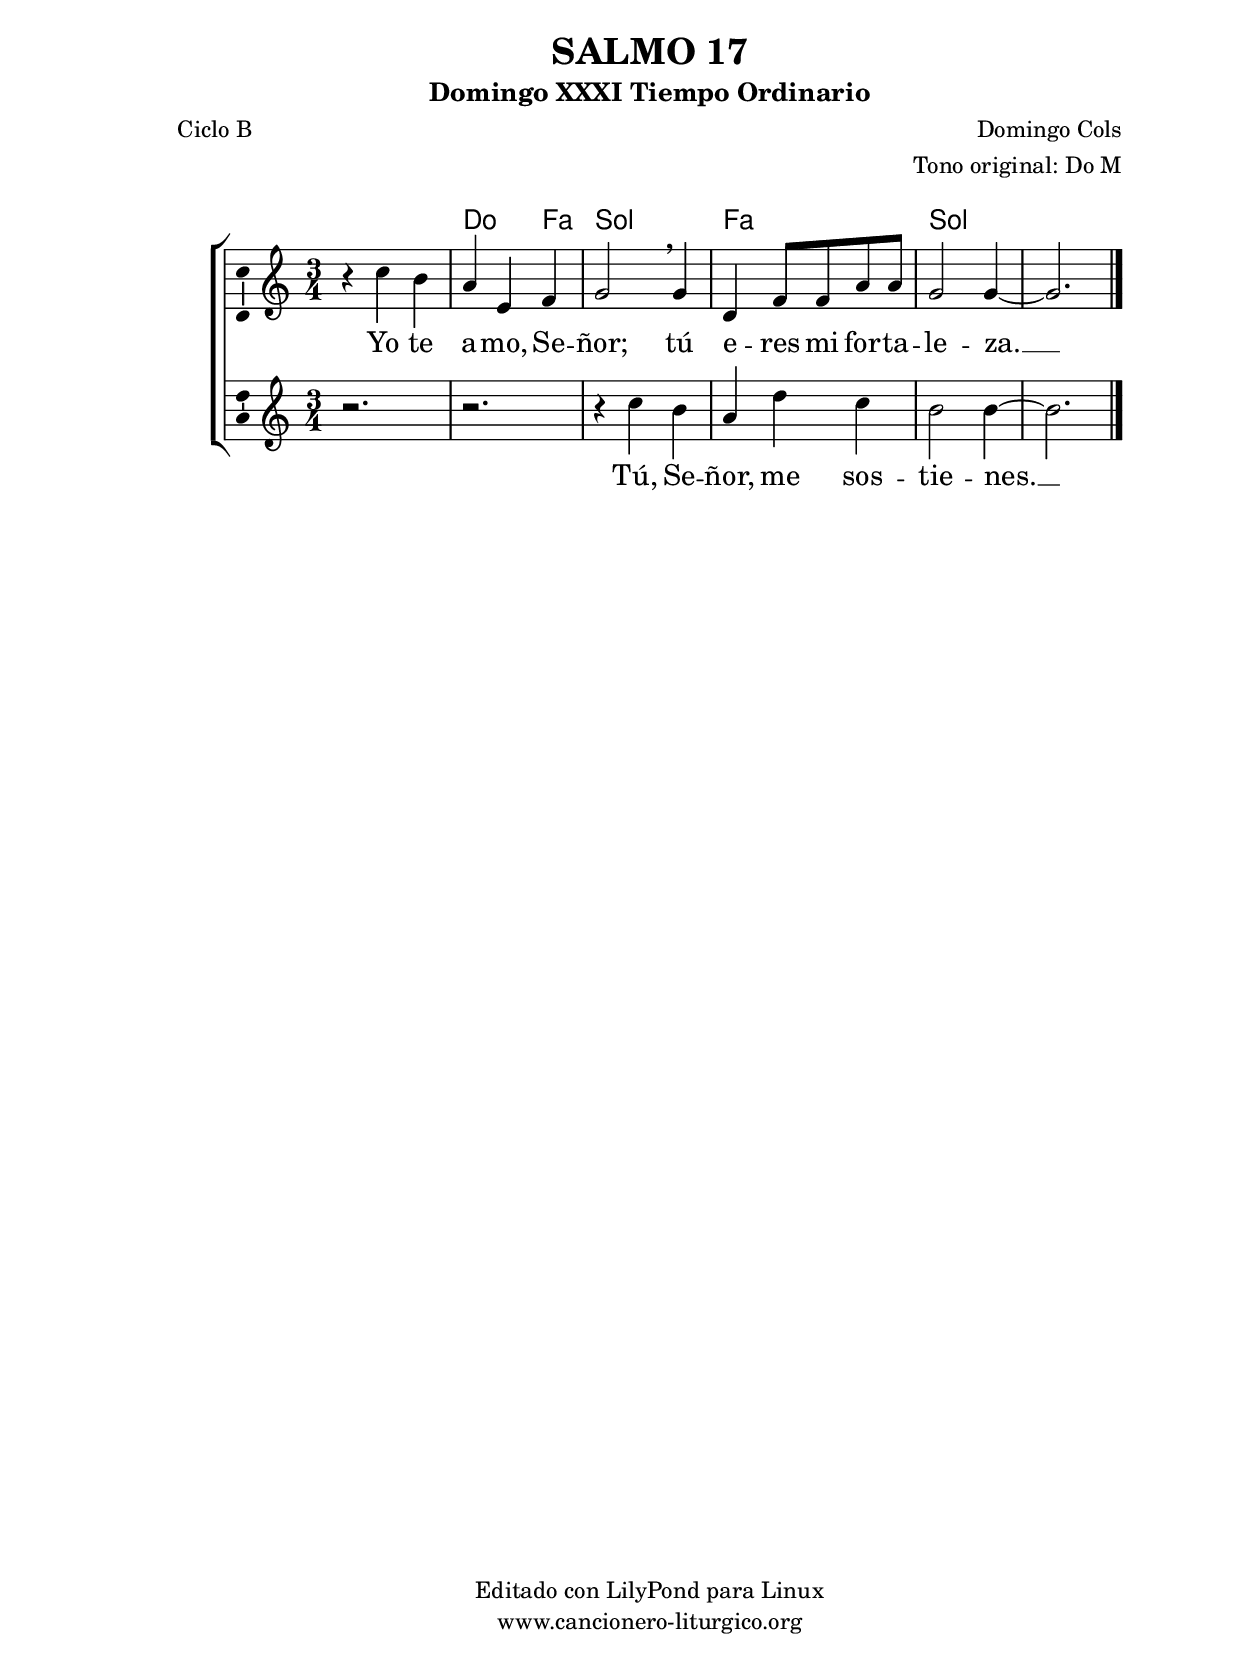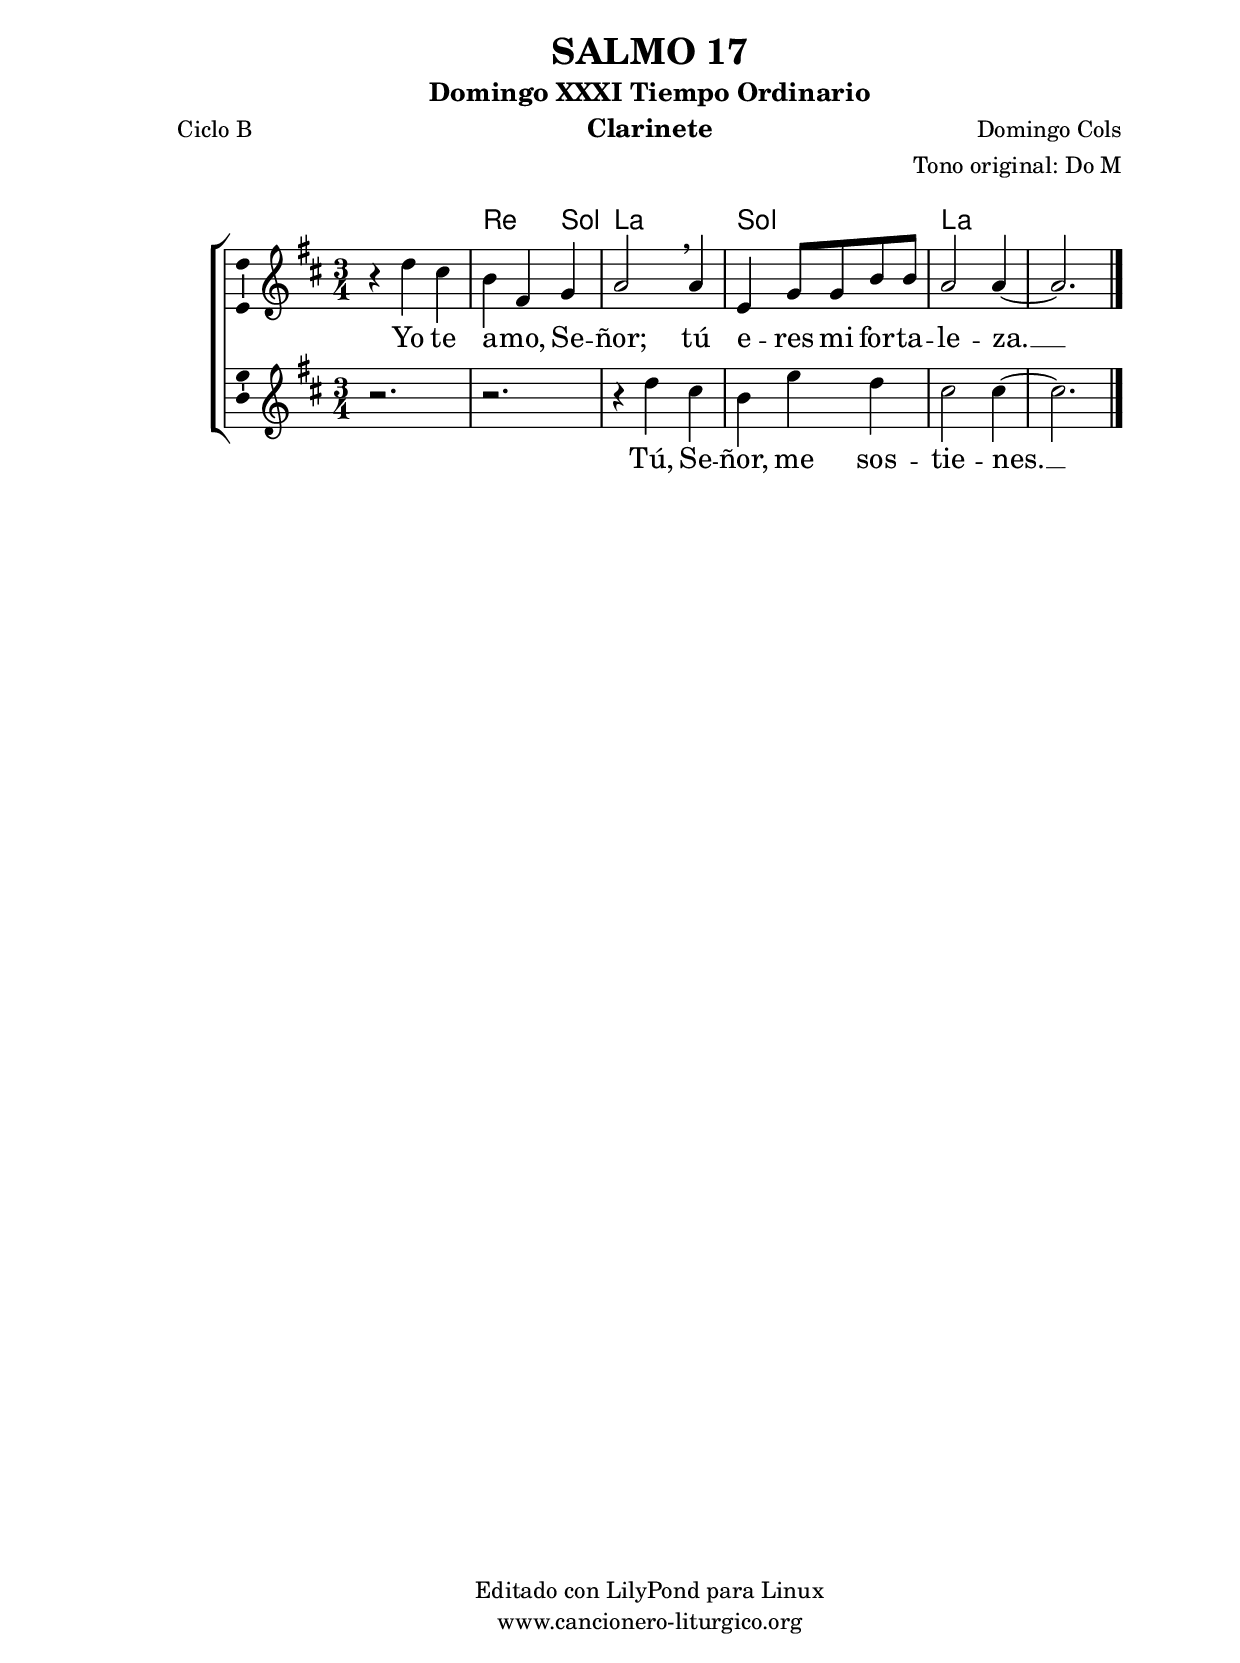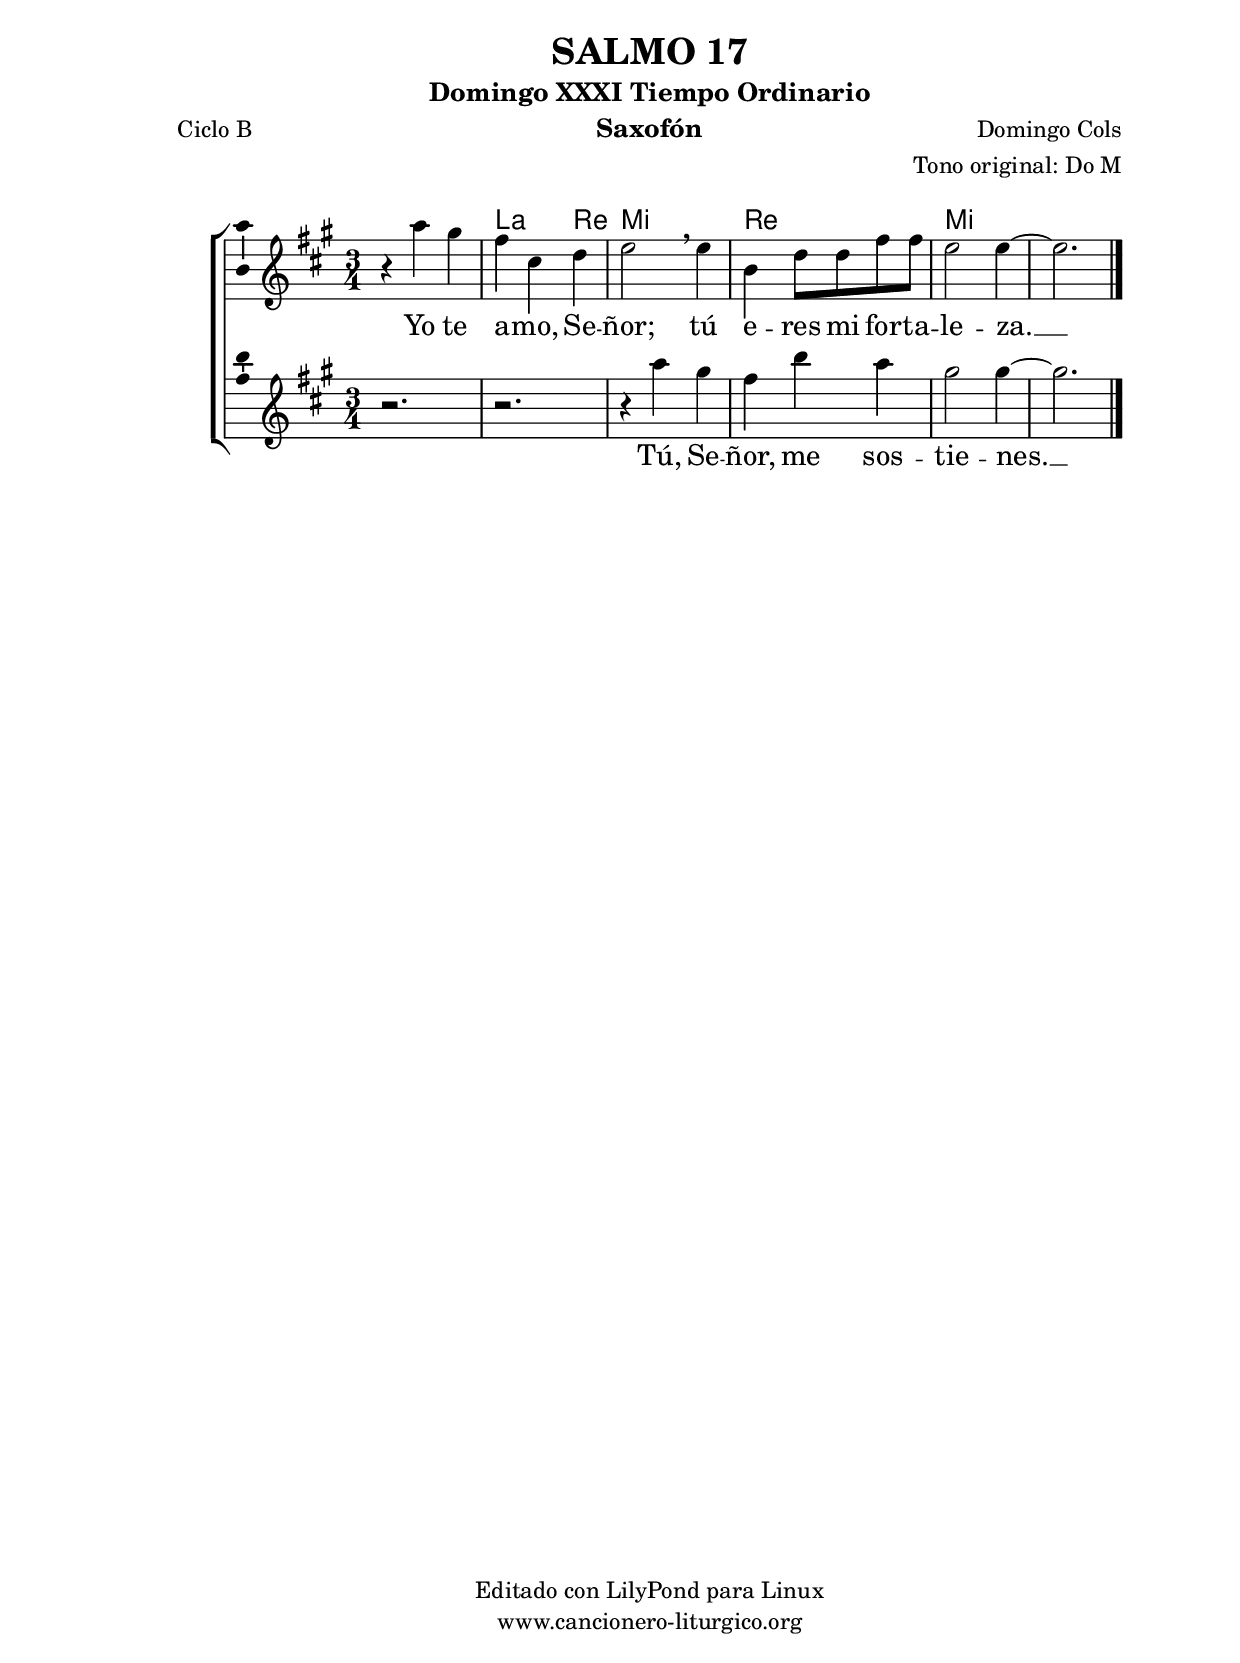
%
%para convertir .midi en .wav:
%timidity filename.midi -Ow -o finename.wav
%
%
%Para convertir de .wav a .mp3:
%lame -h -m j filename.wav
%
%
%para escuchar el midi:
%timidity nombrefichero.midi
%


%versión de lilypond para la que se ha escrito esta partitura:
\version "2.16.0"

	%Tamaño papel
	#(set-default-paper-size "a4")
	%Tamaño partitura
	#(set-global-staff-size 20)
	%No responde al pulsar sobre una nota
	#(ly:set-option 'point-and-click #f)

%parámetros del encabezamiento:
\header {
	title = "SALMO 17"
	subtitle = "Domingo XXXI Tiempo Ordinario"
	composer = "Domingo Cols"
	poet = "Ciclo B"
	meter = ""
	arranger = "Tono original: Do M"
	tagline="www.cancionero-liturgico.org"
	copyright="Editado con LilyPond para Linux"
	tiempo = "Ordinario"
	usos = "Salmo"
	letra = "Yo te amo, Señor; tú eres mi fortaleza."
	}

%parámetros asociados al papel:
\paper  {
	oddHeaderMarkup = \markup {\fill-line { \on-the-fly #not-first-page \fromproperty #'header:title \on-the-fly #not-first-page \fromproperty #'header:composer }}
	evenHeaderMarkup = \markup {\fill-line { \fromproperty #'header:composer \fromproperty #'header:title }}
	#(set-paper-size "a4")
	print-page-number = ##f
	first-page-number = 1
	print-first-page-number = ##f
%	head-separation = 3.0 \cm
	top-margin = 2.0 \cm
	bottom-margin = 0.5\cm
%%%	bottom-margin = -1.0\cm
	left-margin = 3.0 \cm
	line-width = 16.0 \cm 
	indent = 8\mm
	interscoreline = 2.\mm
	between-system-space = 15\mm
%	para que las partituras no llenen la hoja:
	ragged-bottom = ##t
%	idem para la última hoja:
	ragged-last-bottom = ##f
%	para que las partituras llenen el ancho del papel:
	ragged-last = ##f
	after-title-space = 2.5 \cm
%page-count=1
%system-count=8

	%Flexible Vertical Spacing
%	markup-markup-spacing =
%	#'((basic-distance . 15) (minimum-distance . 15) (padding . 3))
	markup-system-spacing =
	#'((basic-distance . 15) (minimum-distance . 15) (padding . 3))
	system-system-spacing =
	#'((basic-distance . 15) (minimum-distance . 15) (padding . 3))
	score-system-spacing =
	#'((basic-distance . 15) (minimum-distance . 15) (padding . 5))
%	top-system-spacing = % header
%	#'((basic-distance . 8) (minimum-distance . 0) (padding . 3))
%	top-markup-spacing =
%	#'((basic-distance . 20) (minimum-distance . 20) (padding . 3))
	last-bottom-spacing = % footer
	#'((basic-distance . 5) (minimum-distance . 5) (padding . 3))
%	score-markup-spacing =
%	#'((basic-distance . 16) (minimum-distance . 13) (padding . 3))

	}


%parámetros que afectan a toda la partitura:
global =  {
	%clave de sol (G):
	\clef G
	%armadura:
%	\transpose c ees
	\key c \major
	\tempo 4=100
	\set Score.tempoHideNote = ##t
	}


acordes = {
	\italianChords
	\chordmode {
%	\transpose c ees
{
s2.
c2 f4 g2. f2. g

	}
	}
}


melodia = 
{
%	\transpose c ees
	\relative c''{
	\time 3/4

r4 c4 b
a4 e f
g2 \breathe g4
d4 f8 f a a
g2 g4~
g2.

	\bar "|."
	}
	}

melodiados = 
{
%	\transpose c ees
	\relative c''{
	\time 3/4

r2.
r2.
r4 c4 b
a d c
b2 b4~
b2.

	\bar "|."
	}
	}


texto = \lyricmode {
Yo te a -- mo, Se -- ñor; tú e -- res mi for -- ta -- le -- za. __

	}

textodos = \lyricmode {
Tú, Se -- ñor, me sos -- tie -- nes. __

	}


acordesStaff = \context ChordNames = acordesStaff <<
	\set chordChanges = ##t
	\acordes
	>>


vozStaff = \context Voice = vozStaff
\with {\consists "Ambitus_engraver"}
<<
%	\set Staff.instrumentName = ""
%	\set Staff.shortInstrumentName = ""
%	\set Staff.midiInstrument = #"clarinet"
%	\set Staff.midiInstrument = #"cello"
%	\set Staff.midiInstrument = #"flute"
	\set Staff.midiInstrument = #"electric guitar (jazz)"
%	\set Staff.midiInstrument = #"english horn"
%	\set Staff.midiInstrument = #"violin"
%	\set Staff.midiInstrument = #"glockenspiel"
	\set Staff.midiMinimumVolume = #0.7
	\set Staff.midiMaximumVolume = #0.9
	\global
	\melodia
	>>

vozdosStaff = \context Voice = vozdosStaff
\with {\consists "Ambitus_engraver"}
<<
%	\set Staff.instrumentName = "Clarinete 1"
%	\set Staff.shortInstrumentName = "C"
%%%%%%%%	\override Staff.StaffSymbol #'staff-space = #(magstep -0.35)
	\set Staff.midiInstrument = #"english horn"
	\set Staff.midiMinimumVolume = #0.4
	\set Staff.midiMaximumVolume = #0.5
	\global
	\melodiados
	>>


textoStaff = \context Lyrics = textoStaff <<
	\lyricsto vozStaff \texto
	>>

textodosStaff = \context Lyrics = textodosStaff <<
	\lyricsto vozdosStaff \textodos
	>>

\book {
	\score {
		\context ChoirStaff {
%			\override StaffGroup.SystemStartBracket #'collapse-height = #1
%			\override Score.SystemStartBar #'collapse-height = #1
			<<
			\acordesStaff
			\vozStaff
			\textoStaff
			\vozdosStaff
			\textodosStaff
			>>
			}
		\layout {
	    		\context {
				\Lyrics
				\override LyricText #'font-size = #2
				}
	   		 \context {
				\Score
				%fontSize = #3
				\override StaffSymbol #'staff-space = #(magstep +3)
				%\override Beam #'thickness = #0.55
				%\override SpacingSpanner #'spacing-increment = #1.0
				%\override Slur #'height-limit = #1.5
				}
			}
		}
	\score {
		\unfoldRepeats
		\context ChoirStaff {
			<<
			\acordesStaff
			\vozStaff
			\vozdosStaff
			>>
			}
		\midi {
	  		\context {
	  			\Score
				tempoWholesPerMinute = #(ly:make-moment 70 4)
				}
			}
		}
	}

%Partitura para clarinete
#(define output-suffix "C")
\book {
	\header{
		instrument = "Clarinete"
		}
	\score {
		\context ChoirStaff {
%			\override StaffGroup.SystemStartBracket #'collapse-height = #1
%			\override Score.SystemStartBar #'collapse-height = #1
\transpose c d
			<<
			\acordesStaff
			\vozStaff
			\textoStaff
			\vozdosStaff
			\textodosStaff
			>>
			}
		\layout {
	    		\context {
				\Lyrics
				\override LyricText #'font-size = #2
				}
	   		 \context {
				\Score
				\override StaffSymbol #'staff-space = #(magstep +3)
				}
			}
		}
	}

%Partitura para saxofón
#(define output-suffix "S")
\book {
	\header{
		instrument = "Saxofón"
		}
	\score {
		\context ChoirStaff {
%			\override StaffGroup.SystemStartBracket #'collapse-height = #1
%			\override Score.SystemStartBar #'collapse-height = #1
\transpose c a
			<<
			\acordesStaff
			\vozStaff
			\textoStaff
			\vozdosStaff
			\textodosStaff
			>>
			}
		\layout {
	    		\context {
				\Lyrics
				\override LyricText #'font-size = #2
				}
	   		 \context {
				\Score
				\override StaffSymbol #'staff-space = #(magstep +3)
				}
			}
		}
	}

